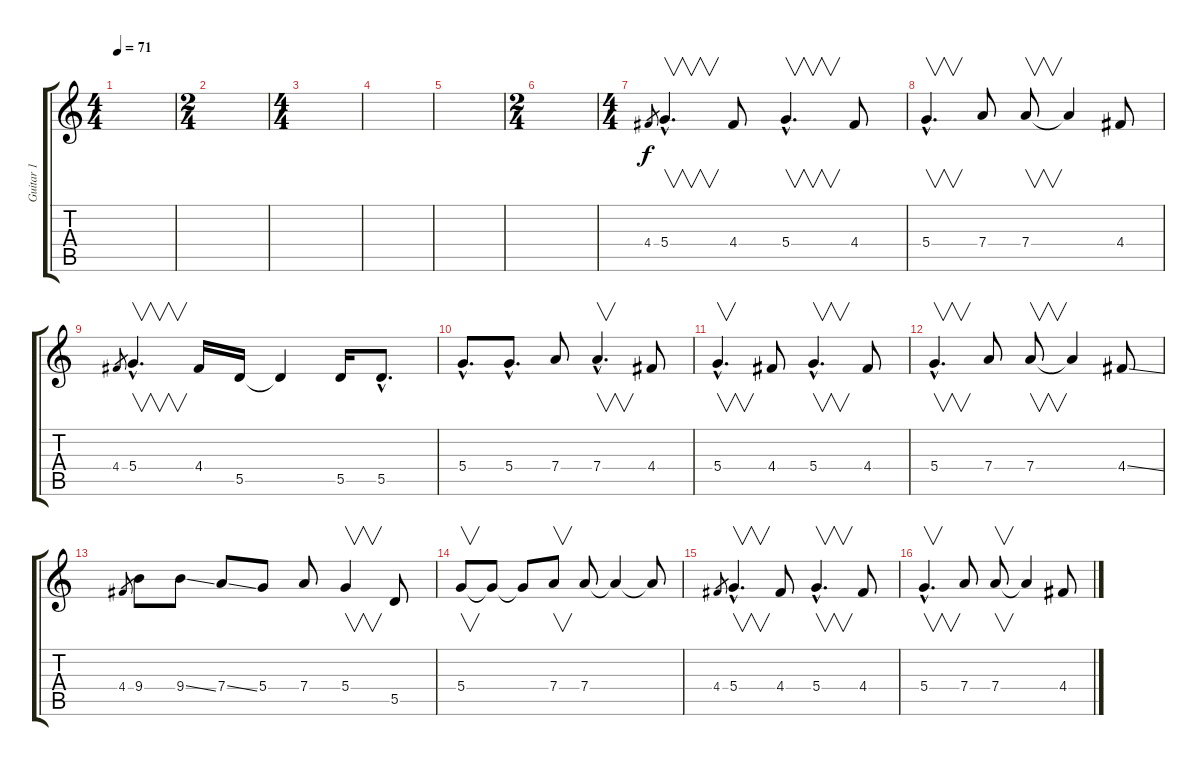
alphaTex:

\track ("Guitar 1" "Guitar 1") {instrument distortionguitar}
\staff {score tabs}
\tuning (E4 B3 G3 D3 A2 E2) {hide}
\ts (4 4)
\tempo 71
\clef g2
\ks c
|
\ts (2 4)
|
\ts (4 4)
|
|
|
\ts (2 4)
|
\ts (4 4)
4.4.8{gr} 5.4{hac}.4{v d volume 11} 4.4.8 5.4{hac}.4{v d} 4.4.8 |
5.4{hac}.4{v d} 7.4.8 7.4.8{v} 7.4{t}.4 4.4.8 |
4.4.8{gr} 5.4{hac}.4{v d} 4.4.16 5.5.16 5.5{t}.4 5.5.16 5.5{hac}.8{d} |
5.4{hac}.8{d} 5.4{hac}.8{d} 7.4.8 7.4{hac}.4{v d} 4.4.8 |
5.4{hac}.4{v d} 4.4.8 5.4{hac}.4{v d} 4.4.8 |
5.4{hac}.4{v d} 7.4.8 7.4.8{v} 7.4{t}.4 4.4{ss}.8 |
4.4.8{gr} 9.4.8 9.4{ss}.8 7.4{ss}.8 5.4.8 7.4.8 5.4.4{v} 5.5.8 |
5.4.8{v} 5.4{t}.8 5.4{t}.8 7.4.8{v} 7.4.8 7.4{t}.4 7.4{t}.8 |
4.4.8{gr} 5.4{hac}.4{v d volume 11} 4.4.8 5.4{hac}.4{v d} 4.4.8 |
5.4{hac}.4{v d} 7.4.8 7.4.8{v} 7.4{t}.4 4.4.8
